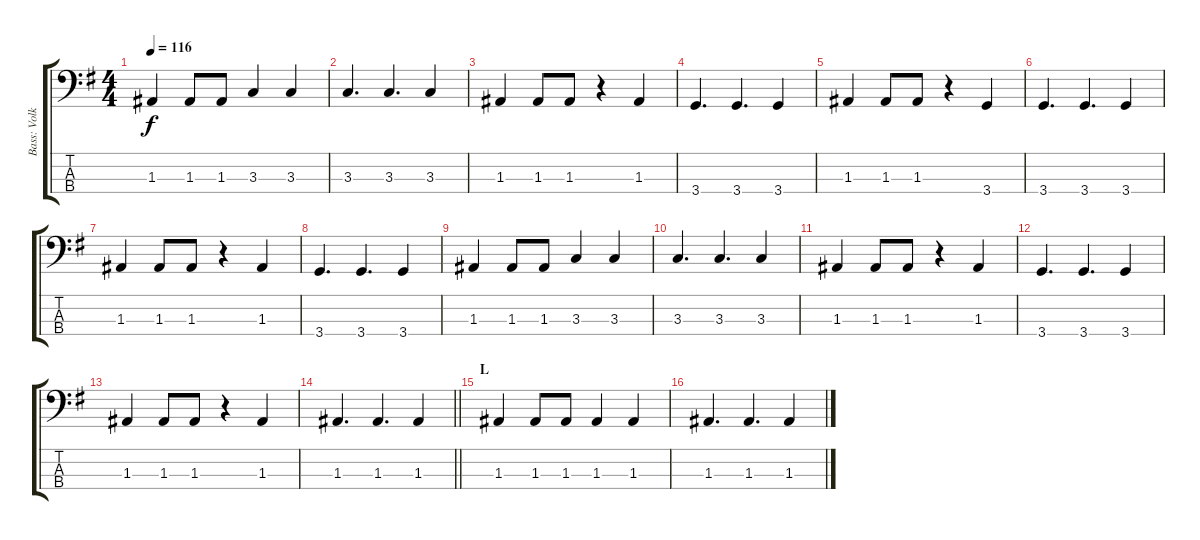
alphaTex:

\track ("Bass: Volker" "Bass: Volk") {instrument electricbassfinger}
\staff {score tabs}
\tuning (G2 D2 A1 E1) {hide}
\ts (4 4)
\tempo 116
\clef f4
\ks g
1.3.4{dy f} 1.3.8 1.3.8 3.3.4 3.3.4 |
3.3.4{d} 3.3.4{d} 3.3.4 |
1.3.4 1.3.8 1.3.8 r.4 1.3.4 |
3.4.4{d} 3.4.4{d} 3.4.4 |
1.3.4 1.3.8 1.3.8 r.4 3.4.4 |
3.4.4{d} 3.4.4{d} 3.4.4 |
1.3.4 1.3.8 1.3.8 r.4 1.3.4 |
3.4.4{d} 3.4.4{d} 3.4.4 |
1.3.4 1.3.8 1.3.8 3.3.4 3.3.4 |
3.3.4{d} 3.3.4{d} 3.3.4 |
1.3.4 1.3.8 1.3.8 r.4 1.3.4 |
3.4.4{d} 3.4.4{d} 3.4.4 |
1.3.4 1.3.8 1.3.8 r.4 1.3.4 |
\barLineRight lightlight
1.3.4{d} 1.3.4{d} 1.3.4 |
\section ("" "L")
1.3.4 1.3.8 1.3.8 1.3.4 1.3.4 |
1.3.4{d} 1.3.4{d} 1.3.4
